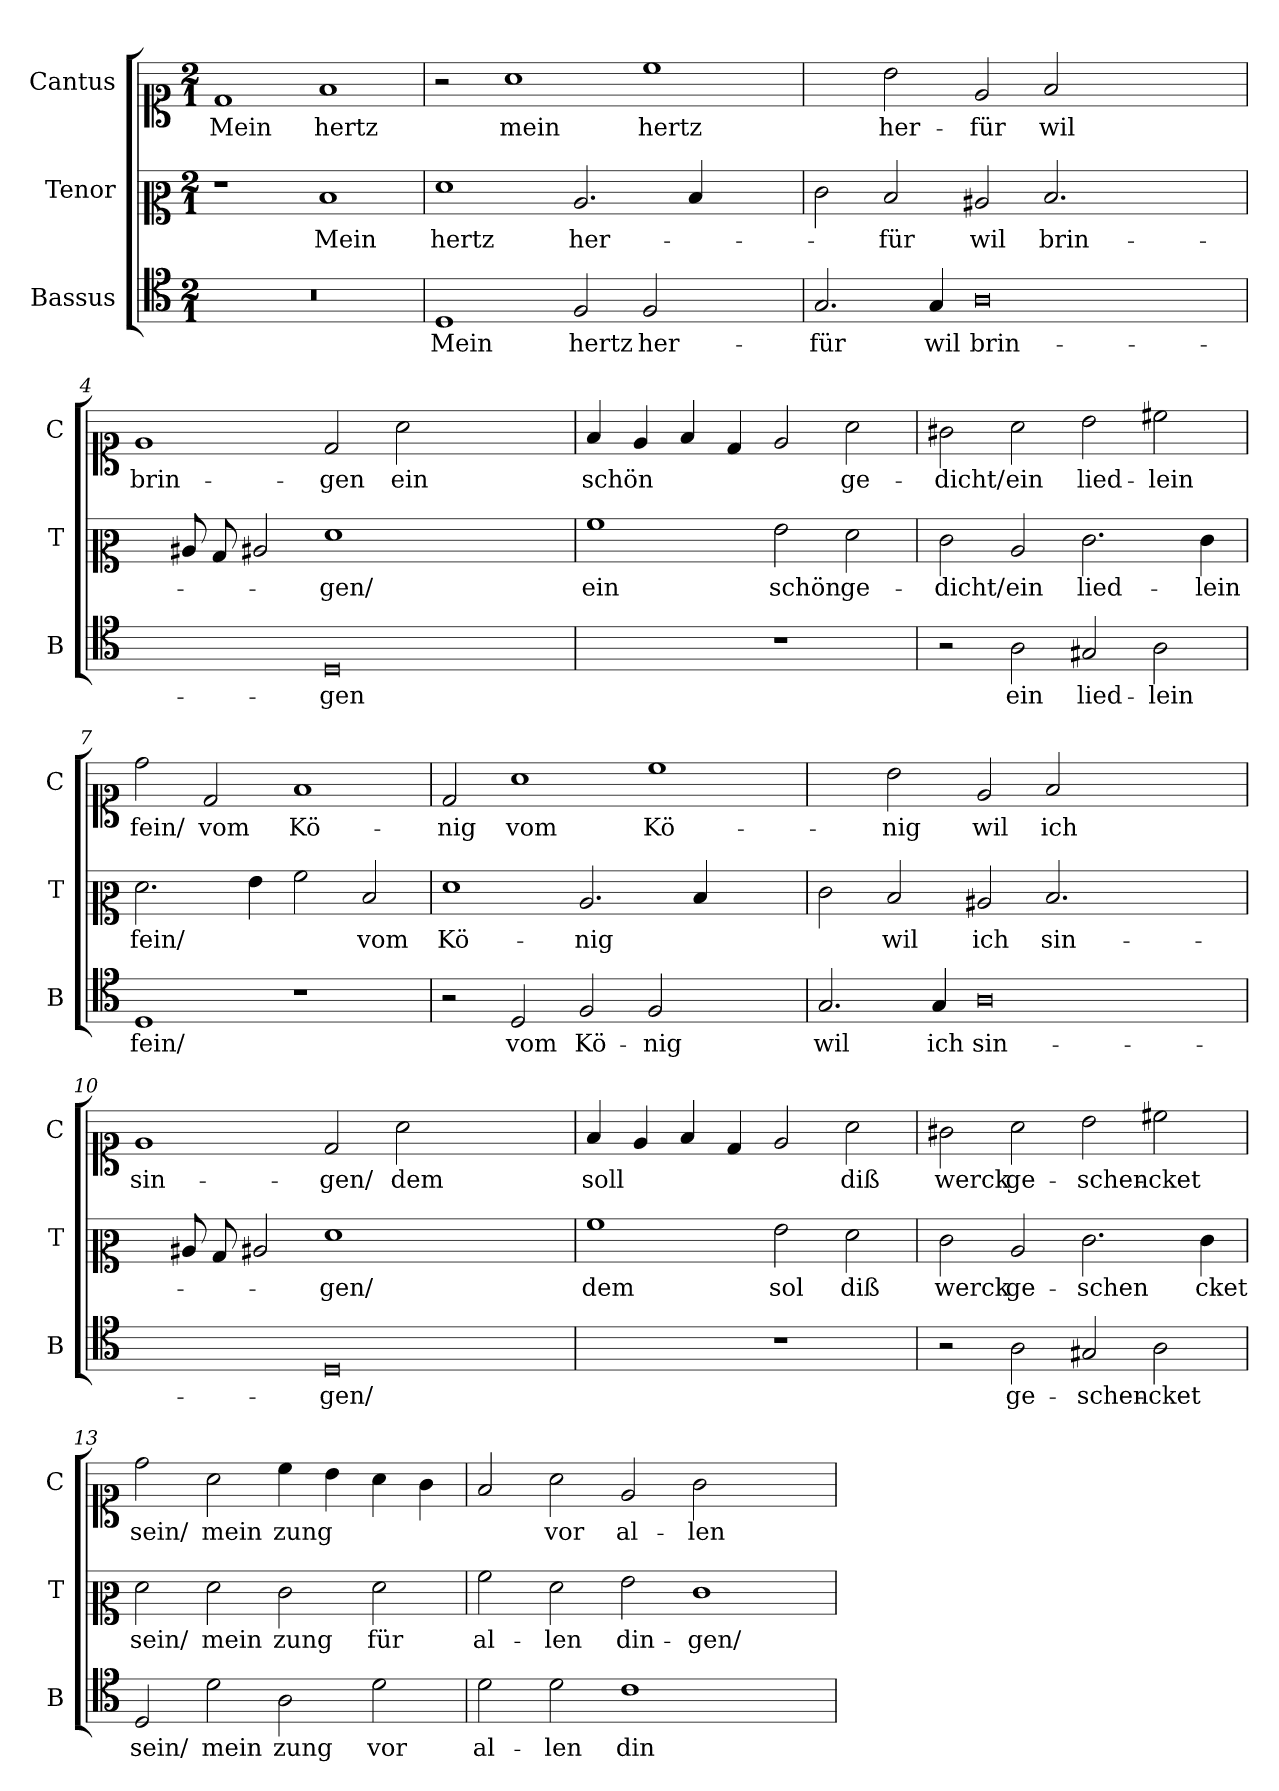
**kern	**text	**kern	**text	**kern	**text
*part3	*part3	*part2	*part2	*part1	*part1
*staff3	*staff3	*staff2	*staff2	*staff1	*staff1
*I"Bassus	*	*I"Tenor	*	*I"Cantus	*
*I'B	*	*I'T	*	*I'C	*
*clefC4	*	*clefC2	*	*clefC1	*
*k[]	*	*k[]	*	*k[]	*
*D:dor	*	*D:dor	*	*D:dor	*
*M2/1	*	*M2/1	*	*M2/1	*
*MM180	*	*MM180	*	*MM180	*
=1	=1	=1	=1	=1	=1
0r	.	1r	.	1d	Mein
.	.	1d	Mein	1f	hertz
=2	=2	=2	=2	=2	=2
1D	Mein	1f	hertz	2r	.
!	!	!	!	!	!LO:LY:i
.	.	.	.	1a	mein
2F	hertz	2.c	her-	.	.
!	!	!	!	!	!LO:LY:i
2F	her-	.	.	1cc	hertz
.	.	4d	.	.	.
2ryy	.	2ryy	.	.	.
=3	=3	=3	=3	=3	=3
2.G	-für	2e	.	2ryy	.
.	.	2d	-für	2b	her-
4G	wil	.	.	.	.
0A	brin-	2c#X	wil	2e	-für
.	.	2.d	brin-	2f	wil
.	.	.	.	1ryy	.
.	.	2.ryy	.	.	.
=4	=4	=4	=4	=4	=4
1ryy	.	4ryy	.	1e	brin-
.	.	8c#X	.	.	.
.	.	8B	.	.	.
.	.	2c#X	.	.	.
0D	-gen	1f	-gen/	2d	-gen
.	.	.	.	2a	ein
.	.	1ryy	.	1ryy	.
=5	=5	=5	=5	=5	=5
1ryy	.	1a	ein	4f	schön
.	.	.	.	4e	.
.	.	.	.	4f	.
.	.	.	.	4d	.
1r	.	2g	schön	2e	.
.	.	2f	ge-	2a	ge-
=6	=6	=6	=6	=6	=6
2r	.	2e	-dicht/	2g#X	-dicht/
2A	ein	2c	ein	2a	ein
2G#X	lied-	2.e	lied-	2b	lied-
2A	-lein	.	.	2cc#X	-lein
.	.	4e	-lein	.	.
=7	=7	=7	=7	=7	=7
1D	fein/	2.f	fein/	2dd	fein/
.	.	.	.	2d	vom
.	.	4g	.	.	.
1r	.	2a	.	1f	Kö-
.	.	2d	vom	.	.
=8	=8	=8	=8	=8	=8
2r	.	1f	Kö-	2d	-nig
!	!	!	!	!	!LO:LY:i
2D	vom	.	.	1a	vom
2F	Kö-	2.c	-nig	.	.
!	!	!	!	!	!LO:LY:i
2F	-nig	.	.	1cc	Kö-
.	.	4d	.	.	.
2ryy	.	2ryy	.	.	.
=9	=9	=9	=9	=9	=9
2.G	wil	2e	.	2ryy	.
!	!	!	!	!	!LO:LY:i
.	.	2d	wil	2b	-nig
4G	ich	.	.	.	.
0A	sin-	2c#X	ich	2e	wil
.	.	2.d	sin-	2f	ich
.	.	.	.	1ryy	.
.	.	2.ryy	.	.	.
=10	=10	=10	=10	=10	=10
1ryy	.	4ryy	.	1e	sin-
.	.	8c#X	.	.	.
.	.	8B	.	.	.
.	.	2c#X	.	.	.
0D	-gen/	1f	-gen/	2d	-gen/
.	.	.	.	2a	dem
.	.	1ryy	.	1ryy	.
=11	=11	=11	=11	=11	=11
1ryy	.	1a	dem	4f	soll
.	.	.	.	4e	.
.	.	.	.	4f	.
.	.	.	.	4d	.
1r	.	2g	sol	2e	.
.	.	2f	diß	2a	diß
=12	=12	=12	=12	=12	=12
2r	.	2e	werck	2g#X	werck
2A	ge-	2c	ge-	2a	ge-
2G#X	-schen-	2.e	-schen	2b	-schen-
2A	-cket	.	.	2cc#X	-cket
.	.	4e	-cket	.	.
=13	=13	=13	=13	=13	=13
2D	sein/	2f	sein/	2dd	sein/
2d	mein	2f	mein	2a	mein
2A	zung	2e	zung	4cc	zung
.	.	.	.	4b	.
2d	vor	2f	für	4a	.
.	.	.	.	4g	.
=14	=14	=14	=14	=14	=14
2d	al-	2a	al-	2f	.
2d	-len	2f	-len	2a	vor
1c	din-	2g	din-	2e	al-
.	.	1e	-gen/	2g	-len
2ryy	.	.	.	2ryy	.
=	=	=	=	=	=
*-	*-	*-	*-	*-	*-
